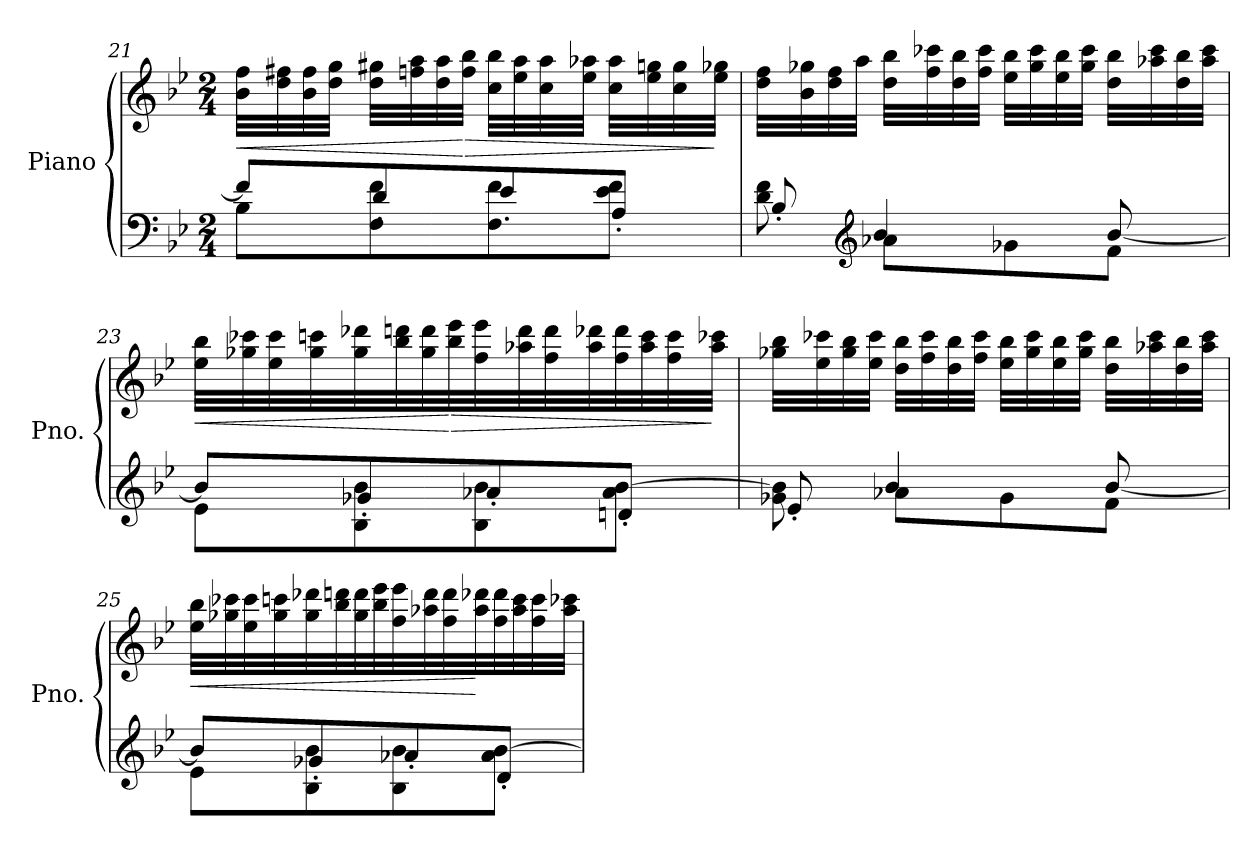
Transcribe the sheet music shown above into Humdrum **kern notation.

**kern	**kern	**dynam
*part1	*part1	*part1
*staff2	*staff1	*staff1/2
*I"Piano	*	*
*I'Pno.	*	*
!!LO:LB:g=z
*clefF4	*clefG2	*
*k[b-e-]	*k[b-e-]	*
*M2/4	*M2/4	*
=21	=21	=21
*^	*	*
!	!	!	!LO:HP:b
8B-\L	8f/L]	32b-\ 32ff\LLL	<
.	.	32dd\ 32ff#X\	.
.	.	32b-\ 32ff#\	.
.	.	32dd\ 32gg\JJJ	.
8F\ 8f\	8d'/	32dd\ 32gg#X\LLL	.
.	.	32ffn\ 32aa\	.
.	.	32dd\ 32aa\	.
!	!	!	!LO:HP:n=1:b
.	.	32ff\ 32bb-\JJJ	[ >
8F\ 8f\	8e-'/	32cc\ 32bb-\LLL	.
.	.	32ee-\ 32aa\	.
.	.	32cc\ 32aa\	.
.	.	32ee-\ 32aa-X\JJJ	.
8e-\ 8f\J	8A'/J	32cc\ 32aa-\LLL	.
.	.	32ee-\ 32ggn\	.
.	.	32cc\ 32gg\	.
.	.	32ee-\ 32gg-X\JJJ	]
!!LO:LB:g=z
=22	=22	=22	=22
8d\ 8f\	8B-'/	32dd\ 32ff\LLL	.
.	.	32b-\ 32gg-X\	.
.	.	32dd\ 32ff\	.
.	.	32aa\JJJ	.
*clefG2	*	*	*
8a-X\L	4b-/	32dd\ 32bb-\LLL	.
.	.	32ff\ 32ccc-X\	.
.	.	32dd\ 32bb-\	.
.	.	32ff\ 32ccc-\JJJ	.
8g-X\	.	32ee-\ 32bb-\LLL	.
.	.	32gg-\ 32ccc-\	.
.	.	32ee-\ 32bb-\	.
.	.	32gg-\ 32ccc-\JJJ	.
8f\J	[8b-/	32dd\ 32bb-\LLL	.
.	.	32aa-X\ 32ccc-\	.
.	.	32dd\ 32bb-\	.
.	.	32aa-\ 32ccc-\JJJ	.
=23	=23	=23	=23
!	!	!	!LO:HP:b
8e-\L	8b-/L]	32ee-\ 32bb-\LLL	<
.	.	32gg-X\ 32ccc-X\	.
.	.	32ee-\ 32ccc-\	.
.	.	32gg-\ 32cccn\	.
8B-\ 8b-\	8g-X'/	32gg-\ 32ddd-X\	.
.	.	32bb-\ 32dddn\	.
.	.	32gg-\ 32ddd\	.
!	!	!	!LO:HP:n=1:b
.	.	32bb-\ 32eee-\	[ >
8B-\ 8b-\	8a-X'/	32ff\ 32eee-\	.
.	.	32aa-X\ 32ddd\	.
.	.	32ff\ 32ddd\	.
.	.	32aa-\ 32ddd-X\	.
8a-\ [8b-\J	8dn'/J	32ff\ 32ddd-\	.
.	.	32aa-\ 32ccc\	.
.	.	32ff\ 32ccc\	.
.	.	32aa-\ 32ccc-X\JJJ	]
!!LO:PB:g=z
=24	=24	=24	=24
8g-X\ 8b-\]	8e-'/	32gg-X\ 32bb-\LLL	.
.	.	32ee-\ 32ccc-X\	.
.	.	32gg-\ 32bb-\	.
.	.	32ee-\ 32ccc-\JJJ	.
8a-X\L	4b-/	32dd\ 32bb-\LLL	.
.	.	32ff\ 32ccc-\	.
.	.	32dd\ 32bb-\	.
.	.	32ff\ 32ccc-\JJJ	.
8g-\	.	32ee-\ 32bb-\LLL	.
.	.	32gg-\ 32ccc-\	.
.	.	32ee-\ 32bb-\	.
.	.	32gg-\ 32ccc-\JJJ	.
8f\J	[8b-/	32dd\ 32bb-\LLL	.
.	.	32aa-X\ 32ccc-\	.
.	.	32dd\ 32bb-\	.
.	.	32aa-\ 32ccc-\JJJ	.
!!LO:LB:g=z
=25	=25	=25	=25
!	!	!	!LO:HP:b
8e-\L	8b-/L]	32ee-\ 32bb-\LLL	<
.	.	32gg-X\ 32ccc-X\	.
.	.	32ee-\ 32ccc-\	.
.	.	32gg-\ 32cccn\	.
8B-\ 8b-\	8g-X'/	32gg-\ 32ddd-X\	.
.	.	32bb-\ 32dddn\	.
.	.	32gg-\ 32ddd\	.
.	.	32bb-\ 32eee-\	.
8B-\ 8b-\	8a-X'/	32ff\ 32eee-\	.
.	.	32aa-X\ 32ddd\	.
.	.	32ff\ 32ddd\	.
.	.	32aa-\ 32ddd-X\	[
8a-\ [8b-\J	8d'/J	32ff\ 32ddd-\	.
.	.	32aa-\ 32ccc\	.
.	.	32ff\ 32ccc\	.
.	.	32aa-\ 32ccc-X\JJJ	.
*v	*v	*	*
=	=	=
*-	*-	*-
